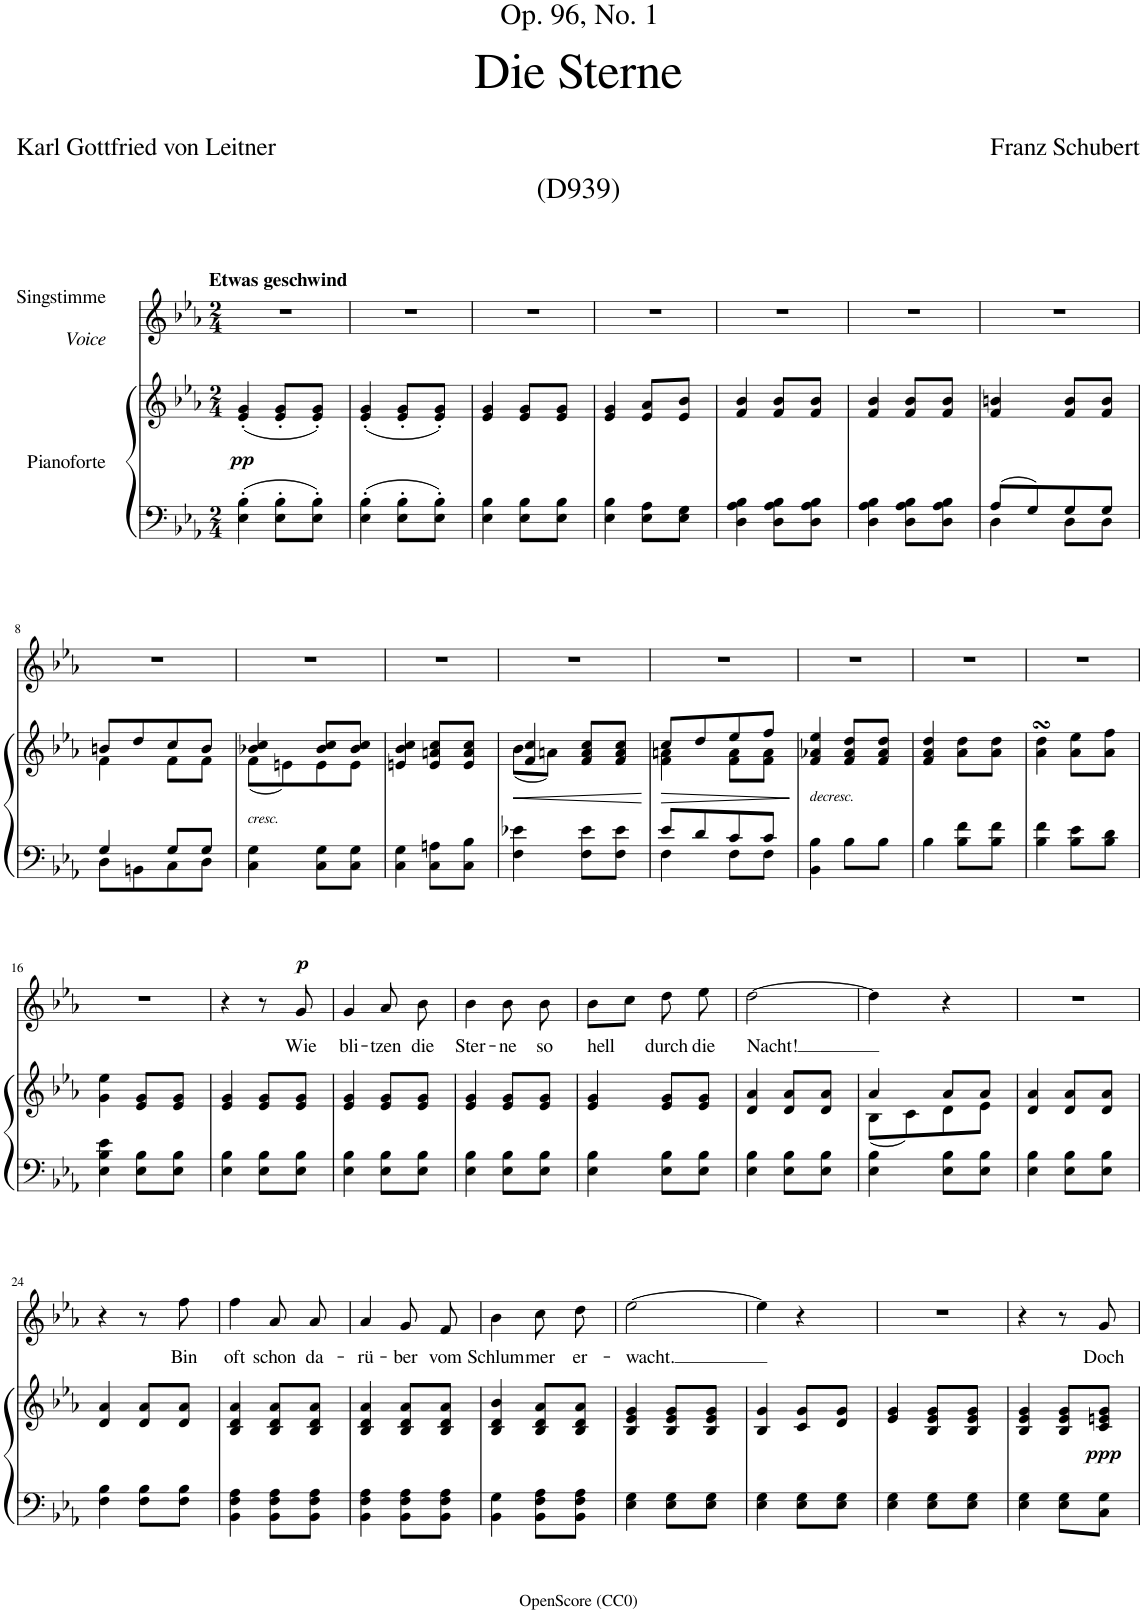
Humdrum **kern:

**kern	**kern	**dynam	**kern	**text	**dynam
*part2	*part2	*part2	*part1	*part1	*part1
*staff3	*staff2	*staff2/3	*staff1	*staff1	*staff1
*I"Pianoforte	*	*	*I"Singstimme            Voice	*	*
*I'Pno	*	*	*	*	*
*clefF4	*clefG2	*	*clefG2	*	*
*k[b-e-a-]	*k[b-e-a-]	*	*k[b-e-a-]	*	*
*M2/4	*M2/4	*	*M2/4	*	*
=1	=1	=1	=1	=1	=1
!	!	!	!LO:TX:a:B:t=Etwas geschwind	!	!
!	!	!LO:DY:b	!	!	!
4E-\' 4B-\'	(4e-/' 4g/'	pp	2r	.	.
8E-\' 8B-\'L	8e-/' 8g/'L	.	.	.	.
8E-\' 8B-\'J	8e-/' 8g/'J)	.	.	.	.
=2	=2	=2	=2	=2	=2
4E-\' 4B-\'	(4e-/' 4g/'	.	2r	.	.
8E-\' 8B-\'L	8e-/' 8g/'L	.	.	.	.
8E-\' 8B-\'J	8e-/' 8g/'J)	.	.	.	.
=3	=3	=3	=3	=3	=3
4E-\ 4B-\	4e-/ 4g/	.	2r	.	.
8E-\ 8B-\L	8e-/ 8g/L	.	.	.	.
8E-\ 8B-\J	8e-/ 8g/J	.	.	.	.
=4	=4	=4	=4	=4	=4
4E-\ 4B-\	4e-/ 4g/	.	2r	.	.
8E-\ 8A-\L	8e-/ 8a-/L	.	.	.	.
8E-\ 8G\J	8e-/ 8b-/J	.	.	.	.
=5	=5	=5	=5	=5	=5
4D\ 4A-\ 4B-\	4f/ 4b-/	.	2r	.	.
8D\ 8A-\ 8B-\L	8f/ 8b-/L	.	.	.	.
8D\ 8A-\ 8B-\J	8f/ 8b-/J	.	.	.	.
=6	=6	=6	=6	=6	=6
4D\ 4A-\ 4B-\	4f/ 4b-/	.	2r	.	.
8D\ 8A-\ 8B-\L	8f/ 8b-/L	.	.	.	.
8D\ 8A-\ 8B-\J	8f/ 8b-/J	.	.	.	.
=7	=7	=7	=7	=7	=7
*^	*	*	*	*	*
8A-/L	4D\	4f/ 4bn/	.	2r	.	.
8G/	.	.	.	.	.	.
8G/	8D\L	8f/ 8b/L	.	.	.	.
8G/J	8D\J	8f/ 8b/J	.	.	.	.
!!LO:LB:g=z
=8	=8	=8	=8	=8	=8	=8
*	*	*^	*	*	*	*
4G/	8D\L	8bn/L	4f\	.	2r	.	.
.	8BBn\	8dd/	.	.	.	.	.
8G/L	8C\	8cc/	8f\L	.	.	.	.
8G/J	8D\J	8b/J	8f\J	.	.	.	.
=9	=9	=9	=9	=9	=9	=9	=9
!	!	!LO:TX:b:i:t=cresc.	!	!	!	!	!
*v	*v	*	*	*	*	*	*
4C\ 4G\	4b-X/ 4cc/	(8f\L	.	2r	.	.
.	.	8en\)	.	.	.	.
8C\ 8G\L	8b-/ 8cc/L	8e\	.	.	.	.
8C\ 8G\J	8b-/ 8cc/J	8e\J	.	.	.	.
*	*v	*v	*	*	*	*
=10	=10	=10	=10	=10	=10
4C\ 4G\	4en/ 4b-/ 4cc/	.	2r	.	.
8C\ 8An\L	8e/ 8an/ 8cc/L	.	.	.	.
8C\ 8B-\J	8e/ 8a/ 8cc/J	.	.	.	.
=11	=11	=11	=11	=11	=11
!	!	!LO:HP:b	!	!	!
*	*^	*	*	*	*
4F\ 4e-X\	4f/ 4cc/	(8b-\L	<	2r	.	.
.	.	8an\J)	.	.	.	.
8F\ 8e-\L	8f/ 8a/ 8cc/L	4ryy	.	.	.	.
8F\ 8e-\J	8f/ 8a/ 8cc/J	.	.	.	.	.
*	*v	*v	*	*	*	*
.	.	[	.	.	.
=12	=12	=12	=12	=12	=12
*^	*	*	*	*	*
!	!	!	!LO:HP:b	!	!	!
*	*	*^	*	*	*	*
8e-/L	4F\	8cc/L	4f\ 4an\	>	2r	.	.
8d/	.	8dd/	.	.	.	.	.
8c/	8F\L	8ee-/	8f\ 8a\L	.	.	.	.
8c/J	8F\J	8ff/J	8f\ 8a\J	.	.	.	.
*v	*v	*	*	*	*	*	*
*	*v	*v	*	*	*	*
.	.	]	.	.	.
=13	=13	=13	=13	=13	=13
!	!LO:TX:b:i:t=decresc.	!	!	!	!
4BB-\ 4B-\	4f/ 4a-X/ 4ee-/	.	2r	.	.
8B-\L	8f/ 8a-/ 8dd/L	.	.	.	.
8B-\J	8f/ 8a-/ 8dd/J	.	.	.	.
=14	=14	=14	=14	=14	=14
4B-\	4f/ 4a-/ 4dd/	.	2r	.	.
8B-\ 8f\L	8a-\ 8dd\L	.	.	.	.
8B-\ 8f\J	8a-\ 8dd\J	.	.	.	.
=15	=15	=15	=15	=15	=15
4B-\ 4f\	4a-\sSSS 4dd\sSSS	.	2r	.	.
8B-\ 8e-\L	8a-\ 8ee-\L	.	.	.	.
8B-\ 8d\J	8a-\ 8ff\J	.	.	.	.
!!LO:LB:g=z
=16	=16	=16	=16	=16	=16
4E-\ 4B-\ 4e-\	4g\ 4ee-\	.	2r	.	.
8E-\ 8B-\L	8e-/ 8g/L	.	.	.	.
8E-\ 8B-\J	8e-/ 8g/J	.	.	.	.
=17	=17	=17	=17	=17	=17
4E-\ 4B-\	4e-/ 4g/	.	4r	.	.
8E-\ 8B-\L	8e-/ 8g/L	.	8r	.	.
!	!	!	!	!LO:LY:b	!LO:DY:a
8E-\ 8B-\J	8e-/ 8g/J	.	8g/	Wie	p
=18	=18	=18	=18	=18	=18
!	!	!	!	!LO:LY:b	!
4E-\ 4B-\	4e-/ 4g/	.	4g/	bli-	.
!	!	!	!	!LO:LY:b	!
8E-\ 8B-\L	8e-/ 8g/L	.	8a-/	-tzen	.
!	!	!	!	!LO:LY:b	!
8E-\ 8B-\J	8e-/ 8g/J	.	8b-\	die	.
=19	=19	=19	=19	=19	=19
!	!	!	!	!LO:LY:b	!
4E-\ 4B-\	4e-/ 4g/	.	4b-\	Ster-	.
!	!	!	!	!LO:LY:b	!
8E-\ 8B-\L	8e-/ 8g/L	.	8b-\	-ne	.
!	!	!	!	!LO:LY:b	!
8E-\ 8B-\J	8e-/ 8g/J	.	8b-\	so	.
=20	=20	=20	=20	=20	=20
!	!	!	!	!LO:LY:b	!
4E-\ 4B-\	4e-/ 4g/	.	8b-\L	hell	.
.	.	.	8cc\J	.	.
!	!	!	!	!LO:LY:b	!
8E-\ 8B-\L	8e-/ 8g/L	.	8dd\	durch	.
!	!	!	!	!LO:LY:b	!
8E-\ 8B-\J	8e-/ 8g/J	.	8ee-\	die	.
=21	=21	=21	=21	=21	=21
!	!	!	!	!LO:LY:b	!
4E-\ 4B-\	4d/ 4a-/	.	[2dd\	-Nacht!	.
8E-\ 8B-\L	8d/ 8a-/L	.	.	.	.
8E-\ 8B-\J	8d/ 8a-/J	.	.	.	.
=22	=22	=22	=22	=22	=22
*	*^	*	*	*	*
4E-\ 4B-\	4a-/	(8B-\L	.	4dd\]	.	.
.	.	8c\)	.	.	.	.
8E-\ 8B-\L	8a-/L	8d\	.	4r	.	.
8E-\ 8B-\J	8a-/J	8e-\J	.	.	.	.
*	*v	*v	*	*	*	*
=23	=23	=23	=23	=23	=23
4E-\ 4B-\	4d/ 4a-/	.	2r	.	.
8E-\ 8B-\L	8d/ 8a-/L	.	.	.	.
8E-\ 8B-\J	8d/ 8a-/J	.	.	.	.
!!LO:LB:g=z
=24	=24	=24	=24	=24	=24
4F\ 4B-\	4d/ 4a-/	.	4r	.	.
8F\ 8B-\L	8d/ 8a-/L	.	8r	.	.
!	!	!	!	!LO:LY:b	!
8F\ 8B-\J	8d/ 8a-/J	.	8ff\	Bin	.
=25	=25	=25	=25	=25	=25
!	!	!	!	!LO:LY:b	!
4BB-\ 4F\ 4A-\	4B-/ 4d/ 4a-/	.	4ff\	oft	.
!	!	!	!	!LO:LY:b	!
8BB-\ 8F\ 8A-\L	8B-/ 8d/ 8a-/L	.	8a-/	schon	.
!	!	!	!	!LO:LY:b	!
8BB-\ 8F\ 8A-\J	8B-/ 8d/ 8a-/J	.	8a-/	da-	.
=26	=26	=26	=26	=26	=26
!	!	!	!	!LO:LY:b	!
4BB-\ 4F\ 4A-\	4B-/ 4d/ 4a-/	.	4a-/	-rü-	.
!	!	!	!	!LO:LY:b	!
8BB-\ 8F\ 8A-\L	8B-/ 8d/ 8a-/L	.	8g/	-ber	.
!	!	!	!	!LO:LY:b	!
8BB-\ 8F\ 8A-\J	8B-/ 8d/ 8a-/J	.	8f/	vom	.
=27	=27	=27	=27	=27	=27
!	!	!	!	!LO:LY:b	!
4BB-\ 4G\	4B-/ 4d/ 4b-/	.	4b-\	Schlum-	.
!	!	!	!	!LO:LY:b	!
8BB-\ 8F\ 8A-\L	8B-/ 8d/ 8a-/L	.	8cc\	-mer	.
!	!	!	!	!LO:LY:b	!
8BB-\ 8F\ 8A-\J	8B-/ 8d/ 8a-/J	.	8dd\	er-	.
=28	=28	=28	=28	=28	=28
!	!	!	!	!LO:LY:b	!
4E-\ 4G\	4B-/ 4e-/ 4g/	.	[2ee-\	-wacht.	.
8E-\ 8G\L	8B-/ 8e-/ 8g/L	.	.	.	.
8E-\ 8G\J	8B-/ 8e-/ 8g/J	.	.	.	.
=29	=29	=29	=29	=29	=29
4E-\ 4G\	4B-/ 4g/	.	4ee-\]	.	.
8E-\ 8G\L	8c/ 8g/L	.	4r	.	.
8E-\ 8G\J	8d/ 8g/J	.	.	.	.
=30	=30	=30	=30	=30	=30
4E-\ 4G\	4e-/ 4g/	.	2r	.	.
8E-\ 8G\L	8B-/ 8e-/ 8g/L	.	.	.	.
8E-\ 8G\J	8B-/ 8e-/ 8g/J	.	.	.	.
=31	=31	=31	=31	=31	=31
4E-\ 4G\	4B-/ 4e-/ 4g/	.	4r	.	.
8E-\ 8G\L	8B-/ 8e-/ 8g/L	.	8r	.	.
!	!	!LO:DY:b	!	!LO:LY:b	!
8C\ 8G\J	8c/ 8en/ 8g/J	ppp	8g/	Doch	.
=	=	=	=	=	=
*-	*-	*-	*-	*-	*-
